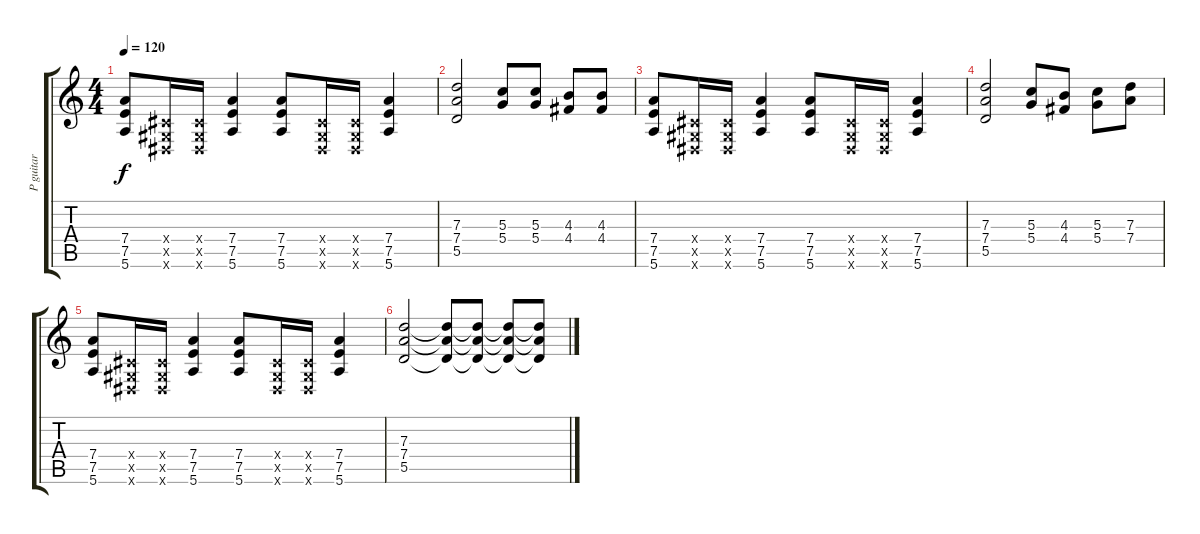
\track ("P guitar" "P guitar") {instrument overdrivenguitar}
\staff {score tabs}
\tuning (E4 B3 G3 D3 A2 E2) {hide}
\ts (4 4)
\tempo 120
\clef g2
\ks c
(7.4 7.5 5.6).8{dy f} (-1.4{x} -1.5{x} -1.6{x}).16 (-1.4{x} -1.5{x} -1.6{x}).16 (7.4 7.5 5.6).4 (7.4 7.5 5.6).8 (-1.4{x} -1.5{x} -1.6{x}).16 (-1.4{x} -1.5{x} -1.6{x}).16 (7.4 7.5 5.6).4 |
(7.3 7.4 5.5).2 (5.3 5.4).8 (5.3 5.4).8 (4.3 4.4).8 (4.3 4.4).8 |
(7.4 7.5 5.6).8 (-1.4{x} -1.5{x} -1.6{x}).16 (-1.4{x} -1.5{x} -1.6{x}).16 (7.4 7.5 5.6).4 (7.4 7.5 5.6).8 (-1.4{x} -1.5{x} -1.6{x}).16 (-1.4{x} -1.5{x} -1.6{x}).16 (7.4 7.5 5.6).4 |
(7.3 7.4 5.5).2 (5.3 5.4).8 (4.3 4.4).8 (5.3 5.4).8 (7.3 7.4).8 |
(7.4 7.5 5.6).8 (-1.4{x} -1.5{x} -1.6{x}).16 (-1.4{x} -1.5{x} -1.6{x}).16 (7.4 7.5 5.6).4 (7.4 7.5 5.6).8 (-1.4{x} -1.5{x} -1.6{x}).16 (-1.4{x} -1.5{x} -1.6{x}).16 (7.4 7.5 5.6).4 |
(7.3 7.4 5.5).2 (7.3{t} 7.4{t} 5.5{t}).8 (7.3{t} 7.4{t} 5.5{t}).8 (7.3{t} 7.4{t} 5.5{t}).8 (7.3{t} 7.4{t} 5.5{t}).8
